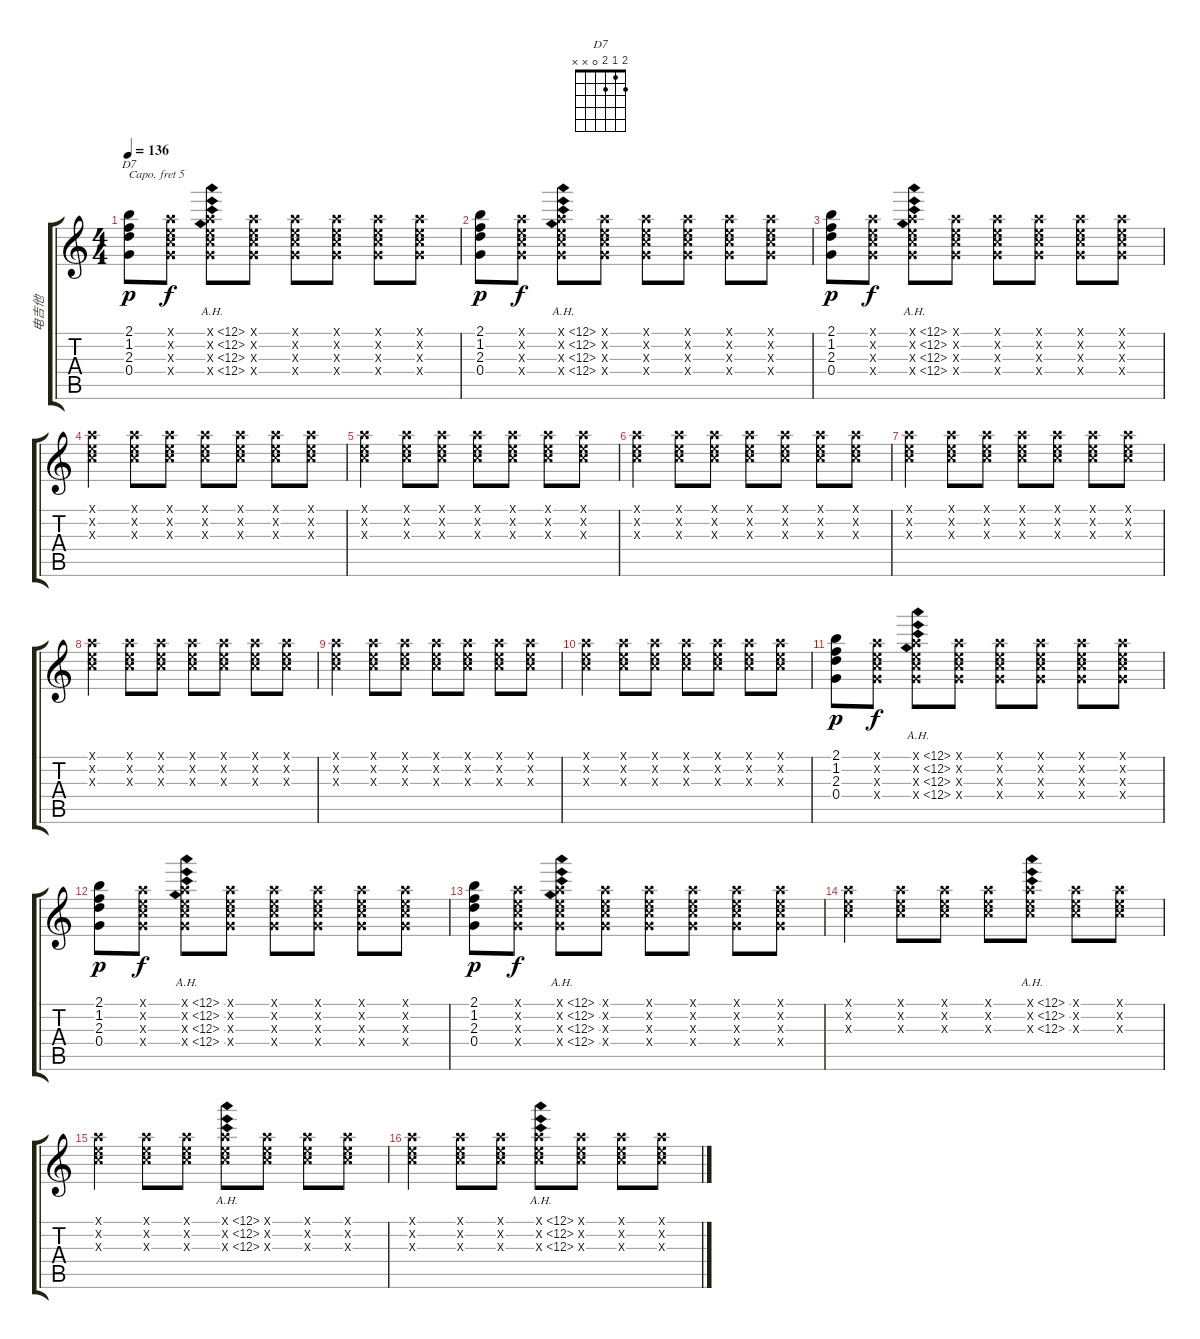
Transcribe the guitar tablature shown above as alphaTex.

\track ("电吉他" "电吉他") {instrument distortionguitar}
\staff {score tabs}
\capo 5
\tuning (E4 B3 G3 D3 A2 E2) {hide}
\chord ("D7" 2 1 2 0 x x)
\ts (4 4)
\tempo 136
\clef g2
\ks c
(2.1 1.2 2.3 0.4).8{ch "D7" dy p} (0.1{x} 0.2{x} 0.3{x} 0.4{x}).8{dy f} (0.1{ah 12 x} 0.2{ah 12 x} 0.3{ah 12 x} 0.4{ah 12 x}).8 (0.1{x} 0.2{x} 0.3{x} 0.4{x}).8 (0.1{x} 0.2{x} 0.3{x} 0.4{x}).8 (0.1{x} 0.2{x} 0.3{x} 0.4{x}).8 (0.1{x} 0.2{x} 0.3{x} 0.4{x}).8 (0.1{x} 0.2{x} 0.3{x} 0.4{x}).8 |
(2.1 1.2 2.3 0.4).8{dy p} (0.1{x} 0.2{x} 0.3{x} 0.4{x}).8{dy f} (0.1{ah 12 x} 0.2{ah 12 x} 0.3{ah 12 x} 0.4{ah 12 x}).8 (0.1{x} 0.2{x} 0.3{x} 0.4{x}).8 (0.1{x} 0.2{x} 0.3{x} 0.4{x}).8 (0.1{x} 0.2{x} 0.3{x} 0.4{x}).8 (0.1{x} 0.2{x} 0.3{x} 0.4{x}).8 (0.1{x} 0.2{x} 0.3{x} 0.4{x}).8 |
(2.1 1.2 2.3 0.4).8{dy p} (0.1{x} 0.2{x} 0.3{x} 0.4{x}).8{dy f} (0.1{ah 12 x} 0.2{ah 12 x} 0.3{ah 12 x} 0.4{ah 12 x}).8 (0.1{x} 0.2{x} 0.3{x} 0.4{x}).8 (0.1{x} 0.2{x} 0.3{x} 0.4{x}).8 (0.1{x} 0.2{x} 0.3{x} 0.4{x}).8 (0.1{x} 0.2{x} 0.3{x} 0.4{x}).8 (0.1{x} 0.2{x} 0.3{x} 0.4{x}).8 |
(0.1{x} 0.2{x} 0.3{x}).4 (0.1{x} 0.2{x} 0.3{x}).8 (0.1{x} 0.2{x} 0.3{x}).8 (0.1{x} 0.2{x} 0.3{x}).8 (0.1{x} 0.2{x} 0.3{x}).8 (0.1{x} 0.2{x} 0.3{x}).8 (0.1{x} 0.2{x} 0.3{x}).8 |
(0.1{x} 0.2{x} 0.3{x}).4 (0.1{x} 0.2{x} 0.3{x}).8 (0.1{x} 0.2{x} 0.3{x}).8 (0.1{x} 0.2{x} 0.3{x}).8 (0.1{x} 0.2{x} 0.3{x}).8 (0.1{x} 0.2{x} 0.3{x}).8 (0.1{x} 0.2{x} 0.3{x}).8 |
(0.1{x} 0.2{x} 0.3{x}).4 (0.1{x} 0.2{x} 0.3{x}).8 (0.1{x} 0.2{x} 0.3{x}).8 (0.1{x} 0.2{x} 0.3{x}).8 (0.1{x} 0.2{x} 0.3{x}).8 (0.1{x} 0.2{x} 0.3{x}).8 (0.1{x} 0.2{x} 0.3{x}).8 |
(0.1{x} 0.2{x} 0.3{x}).4 (0.1{x} 0.2{x} 0.3{x}).8 (0.1{x} 0.2{x} 0.3{x}).8 (0.1{x} 0.2{x} 0.3{x}).8 (0.1{x} 0.2{x} 0.3{x}).8 (0.1{x} 0.2{x} 0.3{x}).8 (0.1{x} 0.2{x} 0.3{x}).8 |
(0.1{x} 0.2{x} 0.3{x}).4 (0.1{x} 0.2{x} 0.3{x}).8 (0.1{x} 0.2{x} 0.3{x}).8 (0.1{x} 0.2{x} 0.3{x}).8 (0.1{x} 0.2{x} 0.3{x}).8 (0.1{x} 0.2{x} 0.3{x}).8 (0.1{x} 0.2{x} 0.3{x}).8 |
(0.1{x} 0.2{x} 0.3{x}).4 (0.1{x} 0.2{x} 0.3{x}).8 (0.1{x} 0.2{x} 0.3{x}).8 (0.1{x} 0.2{x} 0.3{x}).8 (0.1{x} 0.2{x} 0.3{x}).8 (0.1{x} 0.2{x} 0.3{x}).8 (0.1{x} 0.2{x} 0.3{x}).8 |
(0.1{x} 0.2{x} 0.3{x}).4 (0.1{x} 0.2{x} 0.3{x}).8 (0.1{x} 0.2{x} 0.3{x}).8 (0.1{x} 0.2{x} 0.3{x}).8 (0.1{x} 0.2{x} 0.3{x}).8 (0.1{x} 0.2{x} 0.3{x}).8 (0.1{x} 0.2{x} 0.3{x}).8 |
(2.1 1.2 2.3 0.4).8{dy p} (0.1{x} 0.2{x} 0.3{x} 0.4{x}).8{dy f} (0.1{ah 12 x} 0.2{ah 12 x} 0.3{ah 12 x} 0.4{ah 12 x}).8 (0.1{x} 0.2{x} 0.3{x} 0.4{x}).8 (0.1{x} 0.2{x} 0.3{x} 0.4{x}).8 (0.1{x} 0.2{x} 0.3{x} 0.4{x}).8 (0.1{x} 0.2{x} 0.3{x} 0.4{x}).8 (0.1{x} 0.2{x} 0.3{x} 0.4{x}).8 |
(2.1 1.2 2.3 0.4).8{dy p} (0.1{x} 0.2{x} 0.3{x} 0.4{x}).8{dy f} (0.1{ah 12 x} 0.2{ah 12 x} 0.3{ah 12 x} 0.4{ah 12 x}).8 (0.1{x} 0.2{x} 0.3{x} 0.4{x}).8 (0.1{x} 0.2{x} 0.3{x} 0.4{x}).8 (0.1{x} 0.2{x} 0.3{x} 0.4{x}).8 (0.1{x} 0.2{x} 0.3{x} 0.4{x}).8 (0.1{x} 0.2{x} 0.3{x} 0.4{x}).8 |
(2.1 1.2 2.3 0.4).8{dy p} (0.1{x} 0.2{x} 0.3{x} 0.4{x}).8{dy f} (0.1{ah 12 x} 0.2{ah 12 x} 0.3{ah 12 x} 0.4{ah 12 x}).8 (0.1{x} 0.2{x} 0.3{x} 0.4{x}).8 (0.1{x} 0.2{x} 0.3{x} 0.4{x}).8 (0.1{x} 0.2{x} 0.3{x} 0.4{x}).8 (0.1{x} 0.2{x} 0.3{x} 0.4{x}).8 (0.1{x} 0.2{x} 0.3{x} 0.4{x}).8 |
(0.1{x} 0.2{x} 0.3{x}).4 (0.1{x} 0.2{x} 0.3{x}).8 (0.1{x} 0.2{x} 0.3{x}).8 (0.1{x} 0.2{x} 0.3{x}).8 (0.1{ah 12 x} 0.2{ah 12 x} 0.3{ah 12 x}).8 (0.1{x} 0.2{x} 0.3{x}).8 (0.1{x} 0.2{x} 0.3{x}).8 |
(0.1{x} 0.2{x} 0.3{x}).4 (0.1{x} 0.2{x} 0.3{x}).8 (0.1{x} 0.2{x} 0.3{x}).8 (0.1{ah 12 x} 0.2{ah 12 x} 0.3{ah 12 x}).8 (0.1{x} 0.2{x} 0.3{x}).8 (0.1{x} 0.2{x} 0.3{x}).8 (0.1{x} 0.2{x} 0.3{x}).8 |
(0.1{x} 0.2{x} 0.3{x}).4 (0.1{x} 0.2{x} 0.3{x}).8 (0.1{x} 0.2{x} 0.3{x}).8 (0.1{ah 12 x} 0.2{ah 12 x} 0.3{ah 12 x}).8 (0.1{x} 0.2{x} 0.3{x}).8 (0.1{x} 0.2{x} 0.3{x}).8 (0.1{x} 0.2{x} 0.3{x}).8
